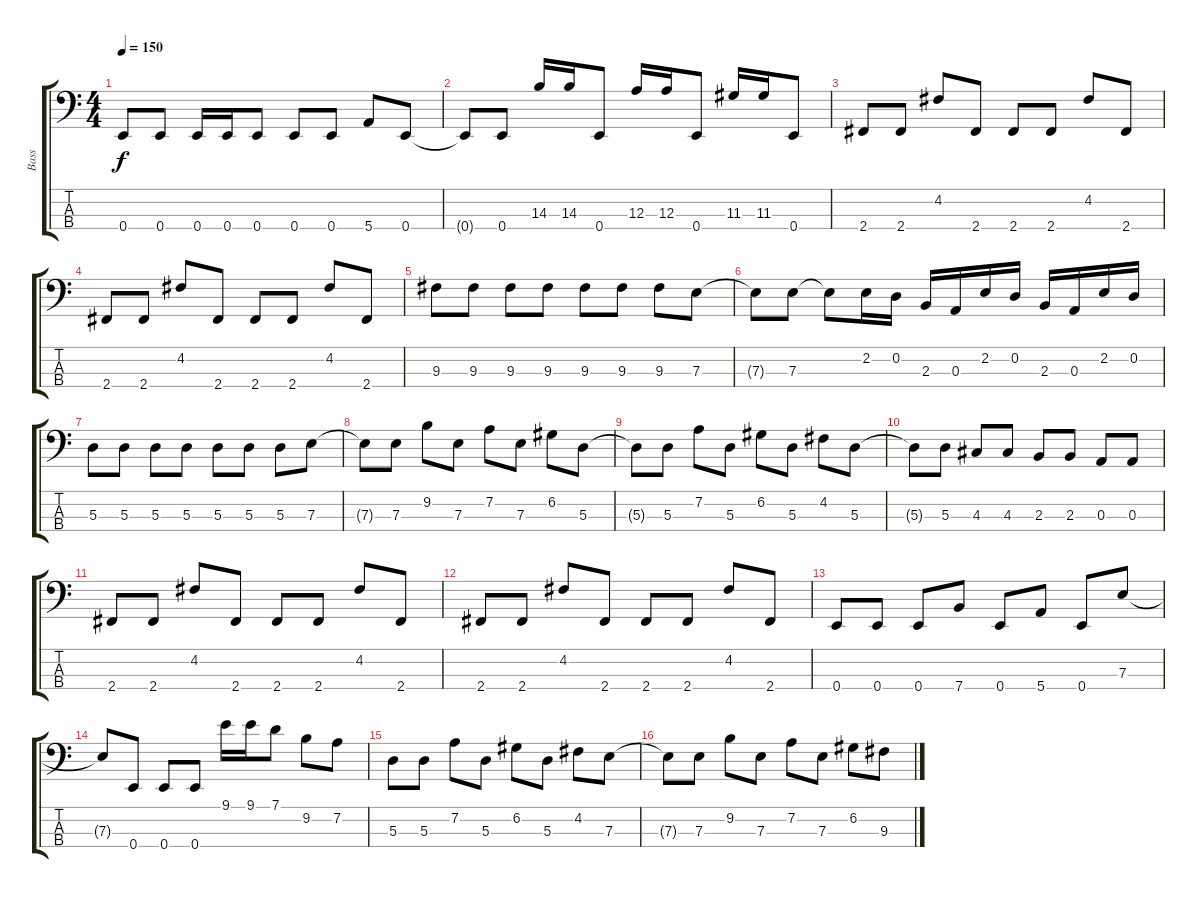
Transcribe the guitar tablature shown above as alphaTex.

\track ("Bass" "Bass") {instrument electricbassfinger}
\staff {score tabs}
\tuning (G2 D2 A1 E1) {hide}
\ts (4 4)
\tempo 150
\clef f4
\ks c
0.4{t}.8{dy f} 0.4.8 0.4.16 0.4.16 0.4.8 0.4.8 0.4.8 5.4.8 0.4.8 |
0.4{t}.8 0.4.8 14.3.16 14.3.16 0.4.8 12.3.16 12.3.16 0.4.8 11.3.16 11.3.16 0.4.8 |
2.4.8 2.4.8 4.2.8 2.4.8 2.4.8 2.4.8 4.2.8 2.4.8 |
2.4.8 2.4.8 4.2.8 2.4.8 2.4.8 2.4.8 4.2.8 2.4.8 |
9.3.8 9.3.8 9.3.8 9.3.8 9.3.8 9.3.8 9.3.8 7.3.8 |
7.3{t}.8 7.3.8 7.3{t}.8 2.2.16 0.2.16 2.3.16 0.3.16 2.2.16 0.2.16 2.3.16 0.3.16 2.2.16 0.2.16 |
5.3.8 5.3.8 5.3.8 5.3.8 5.3.8 5.3.8 5.3.8 7.3.8 |
7.3{t}.8 7.3.8 9.2.8 7.3.8 7.2.8 7.3.8 6.2.8 5.3.8 |
5.3{t}.8 5.3.8 7.2.8 5.3.8 6.2.8 5.3.8 4.2.8 5.3.8 |
5.3{t}.8 5.3.8 4.3.8 4.3.8 2.3.8 2.3.8 0.3.8 0.3.8 |
2.4.8 2.4.8 4.2.8 2.4.8 2.4.8 2.4.8 4.2.8 2.4.8 |
2.4.8 2.4.8 4.2.8 2.4.8 2.4.8 2.4.8 4.2.8 2.4.8 |
0.4.8 0.4.8 0.4.8 7.4.8 0.4.8 5.4.8 0.4.8 7.3.8 |
7.3{t}.8 0.4.8 0.4.8 0.4.8 9.1.16 9.1.16 7.1.8 9.2.8 7.2.8 |
5.3.8 5.3.8 7.2.8 5.3.8 6.2.8 5.3.8 4.2.8 7.3.8 |
7.3{t}.8 7.3.8 9.2.8 7.3.8 7.2.8 7.3.8 6.2.8 9.3.8
